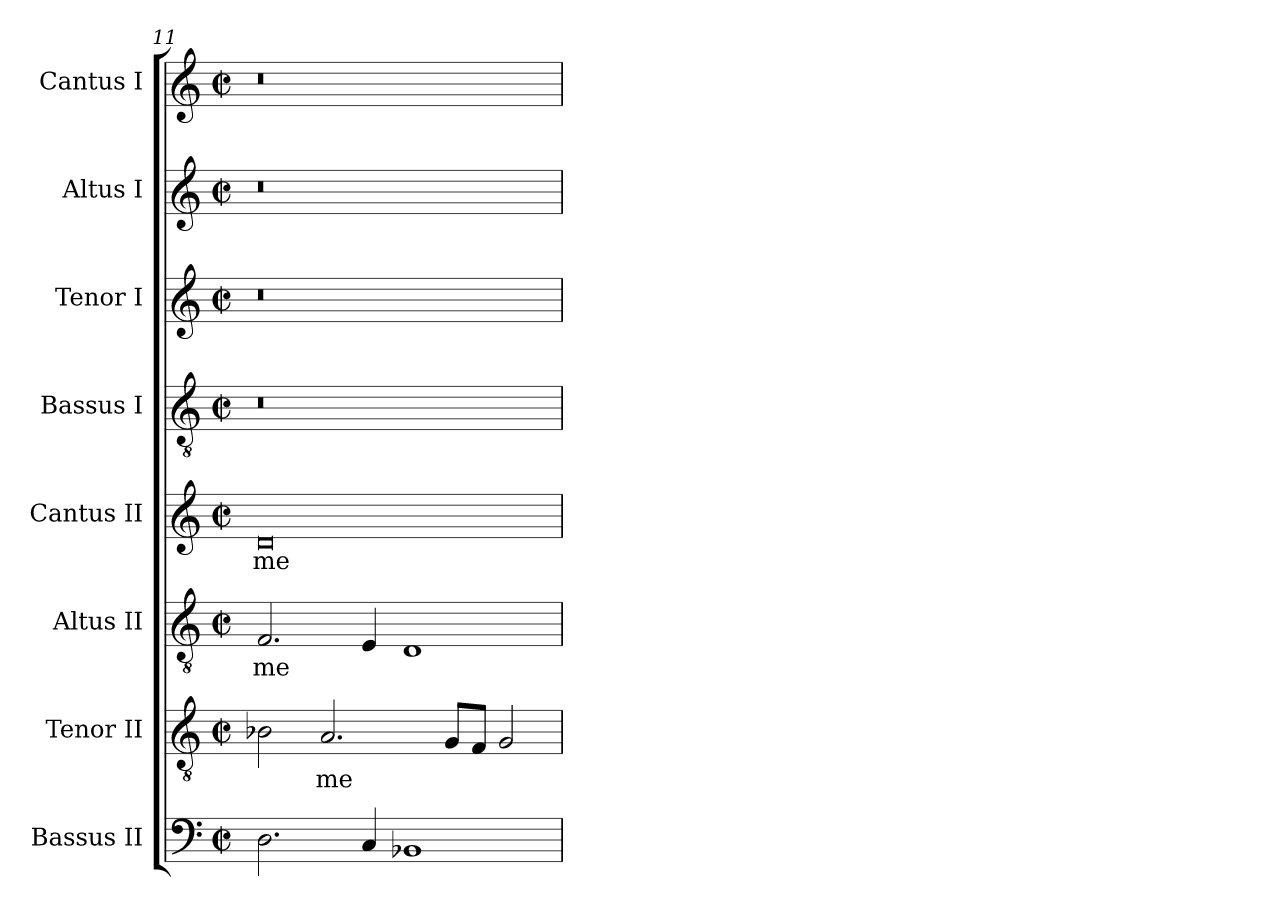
**kern	**text	**kern	**text	**kern	**text	**kern	**text	**kern	**kern	**kern	**kern
*part8	*part8	*part7	*part7	*part6	*part6	*part5	*part5	*part4	*part3	*part2	*part1
*staff8	*staff8	*staff7	*staff7	*staff6	*staff6	*staff5	*staff5	*staff4	*staff3	*staff2	*staff1
*I"Bassus II	*	*I"Tenor II	*	*I"Altus II	*	*I"Cantus II	*	*I"Bassus I	*I"Tenor I	*I"Altus I	*I"Cantus I
*clefF4	*	*clefGv2	*	*clefGv2	*	*clefG2	*	*clefGv2	*clefG2	*clefG2	*clefG2
*k[]	*	*k[]	*	*k[]	*	*k[]	*	*k[]	*k[]	*k[]	*k[]
*C:	*	*C:	*	*C:	*	*C:	*	*C:	*C:	*C:	*C:
*M2/2	*	*M2/2	*	*M2/2	*	*M2/2	*	*M2/2	*M2/2	*M2/2	*M2/2
*met(c|)	*	*met(c|)	*	*met(c|)	*	*met(c|)	*	*met(c|)	*met(c|)	*met(c|)	*met(c|)
=11	=11	=11	=11	=11	=11	=11	=11	=11	=11	=11	=11
!	!LO:LY:b:cj	!	!LO:LY:b:cj	!	!LO:LY:b:cj	!	!LO:LY:b:cj	!	!	!	!
2.D\	.	2B-X\	.	2.F/	me	0d	me-	0r	0r	0r	0r
!	!	!	!LO:LY:b:cj	!	!	!	!	!	!	!	!
.	.	2.A/	me-	.	.	.	.	.	.	.	.
!	!LO:LY:b:cj	!	!	!	!LO:LY:b:cj	!	!	!	!	!	!
4C/	.	.	.	4E/	.	.	.	.	.	.	.
!	!LO:LY:b:cj	!	!	!	!LO:LY:b:cj	!	!	!	!	!	!
1BB-X	.	.	.	1D	.	.	.	.	.	.	.
!	!	!	!LO:LY:b:cj	!	!	!	!	!	!	!	!
.	.	8G/L	--	.	.	.	.	.	.	.	.
!	!	!	!LO:LY:b:cj	!	!	!	!	!	!	!	!
.	.	8F/J	--	.	.	.	.	.	.	.	.
!	!	!	!LO:LY:b:cj	!	!	!	!	!	!	!	!
.	.	2G/	--	.	.	.	.	.	.	.	.
=	=	=	=	=	=	=	=	=	=	=	=
*-	*-	*-	*-	*-	*-	*-	*-	*-	*-	*-	*-
